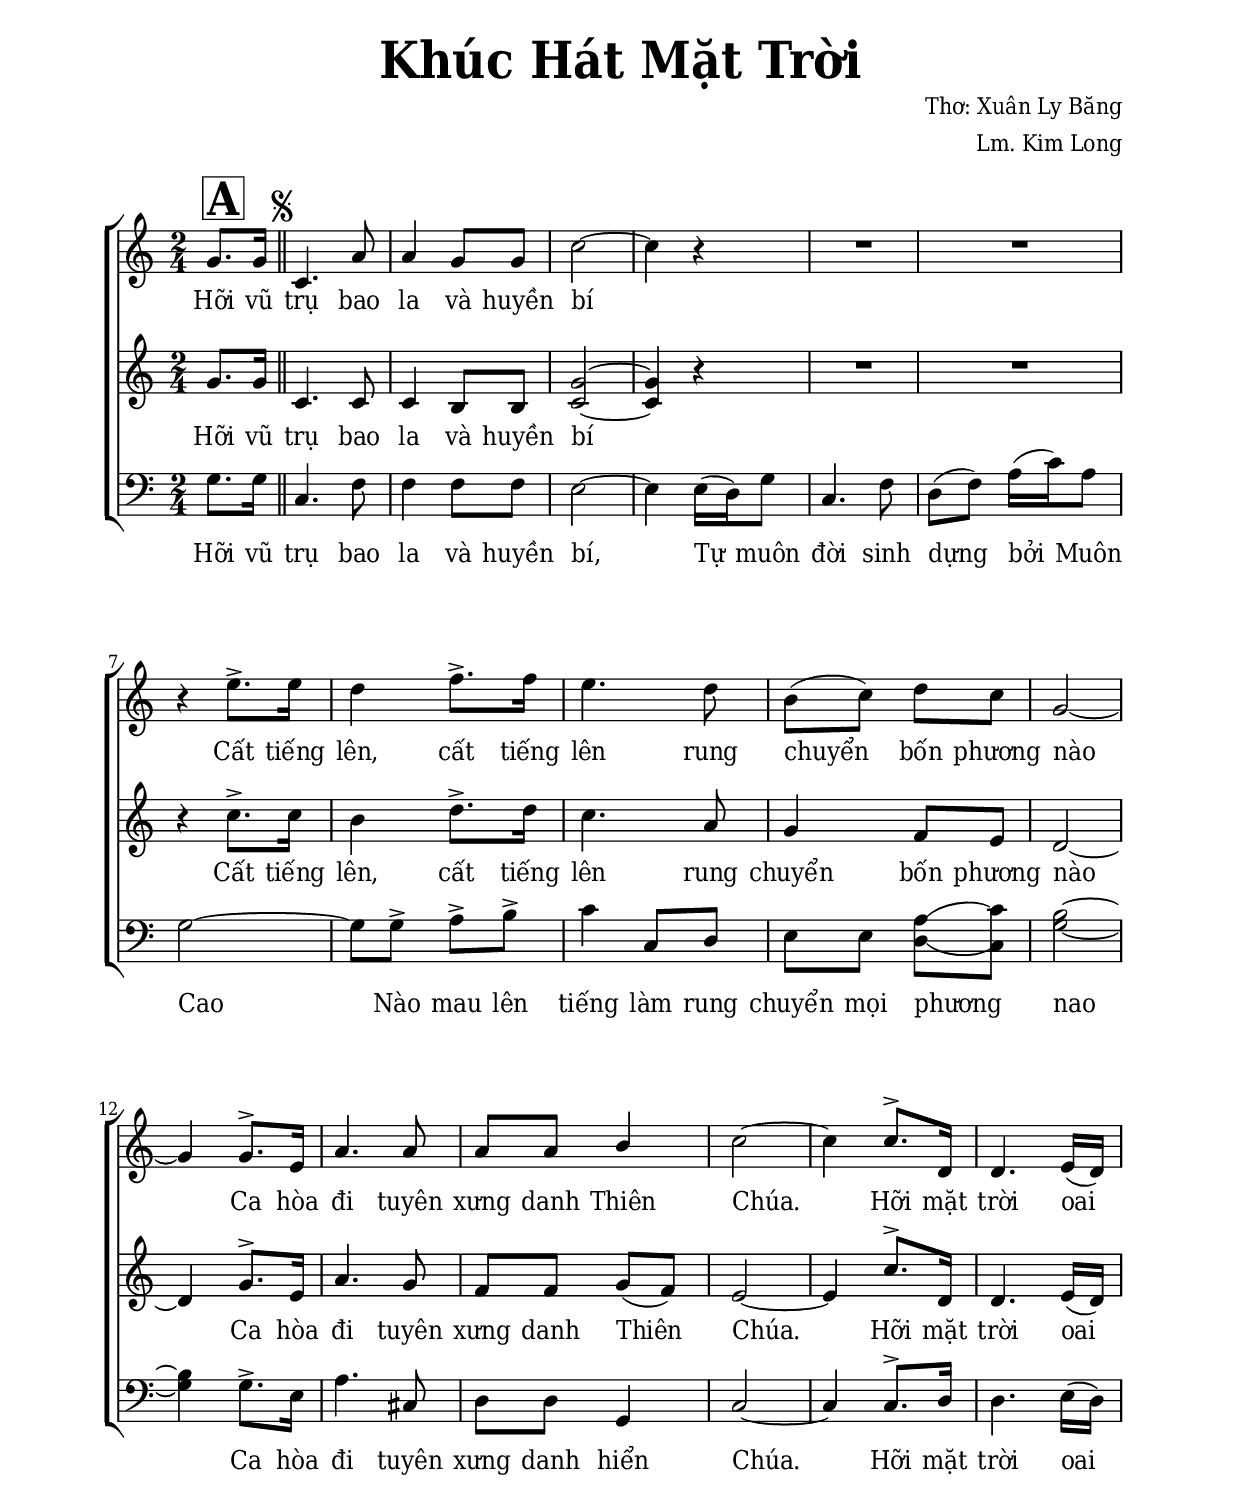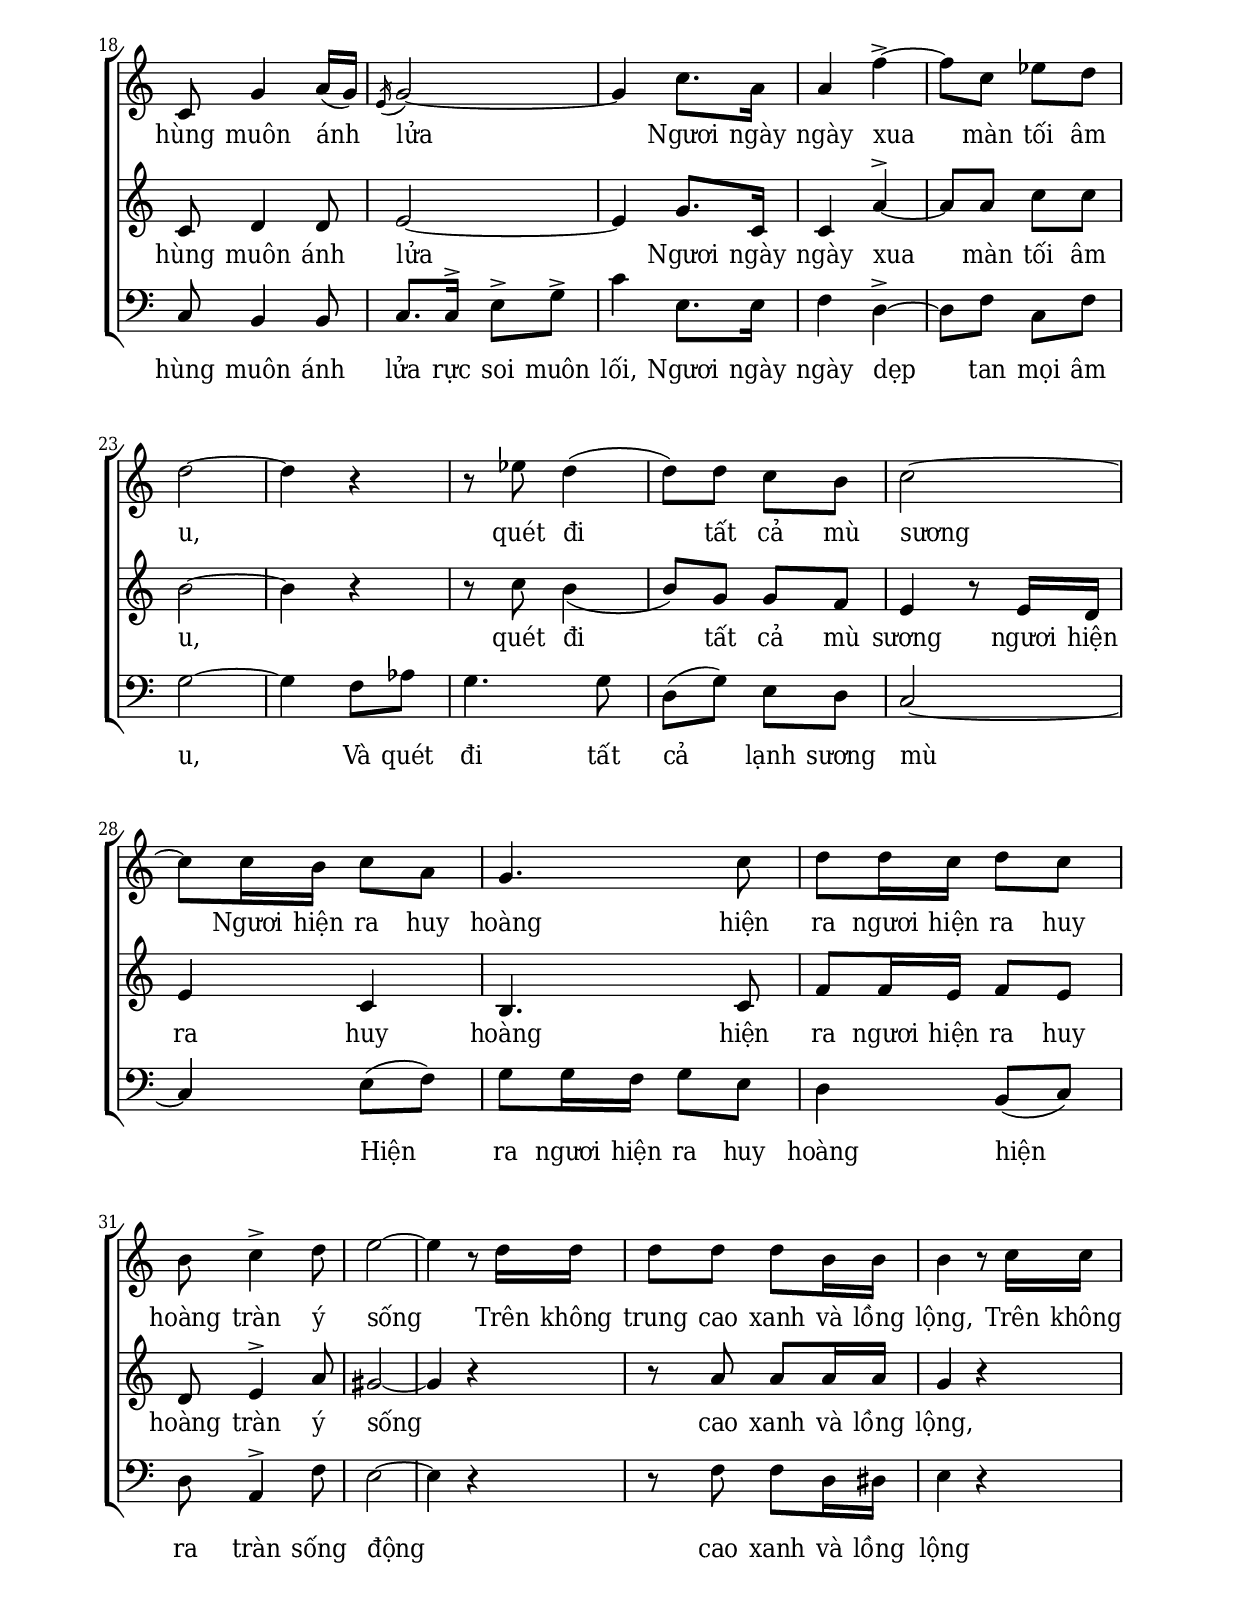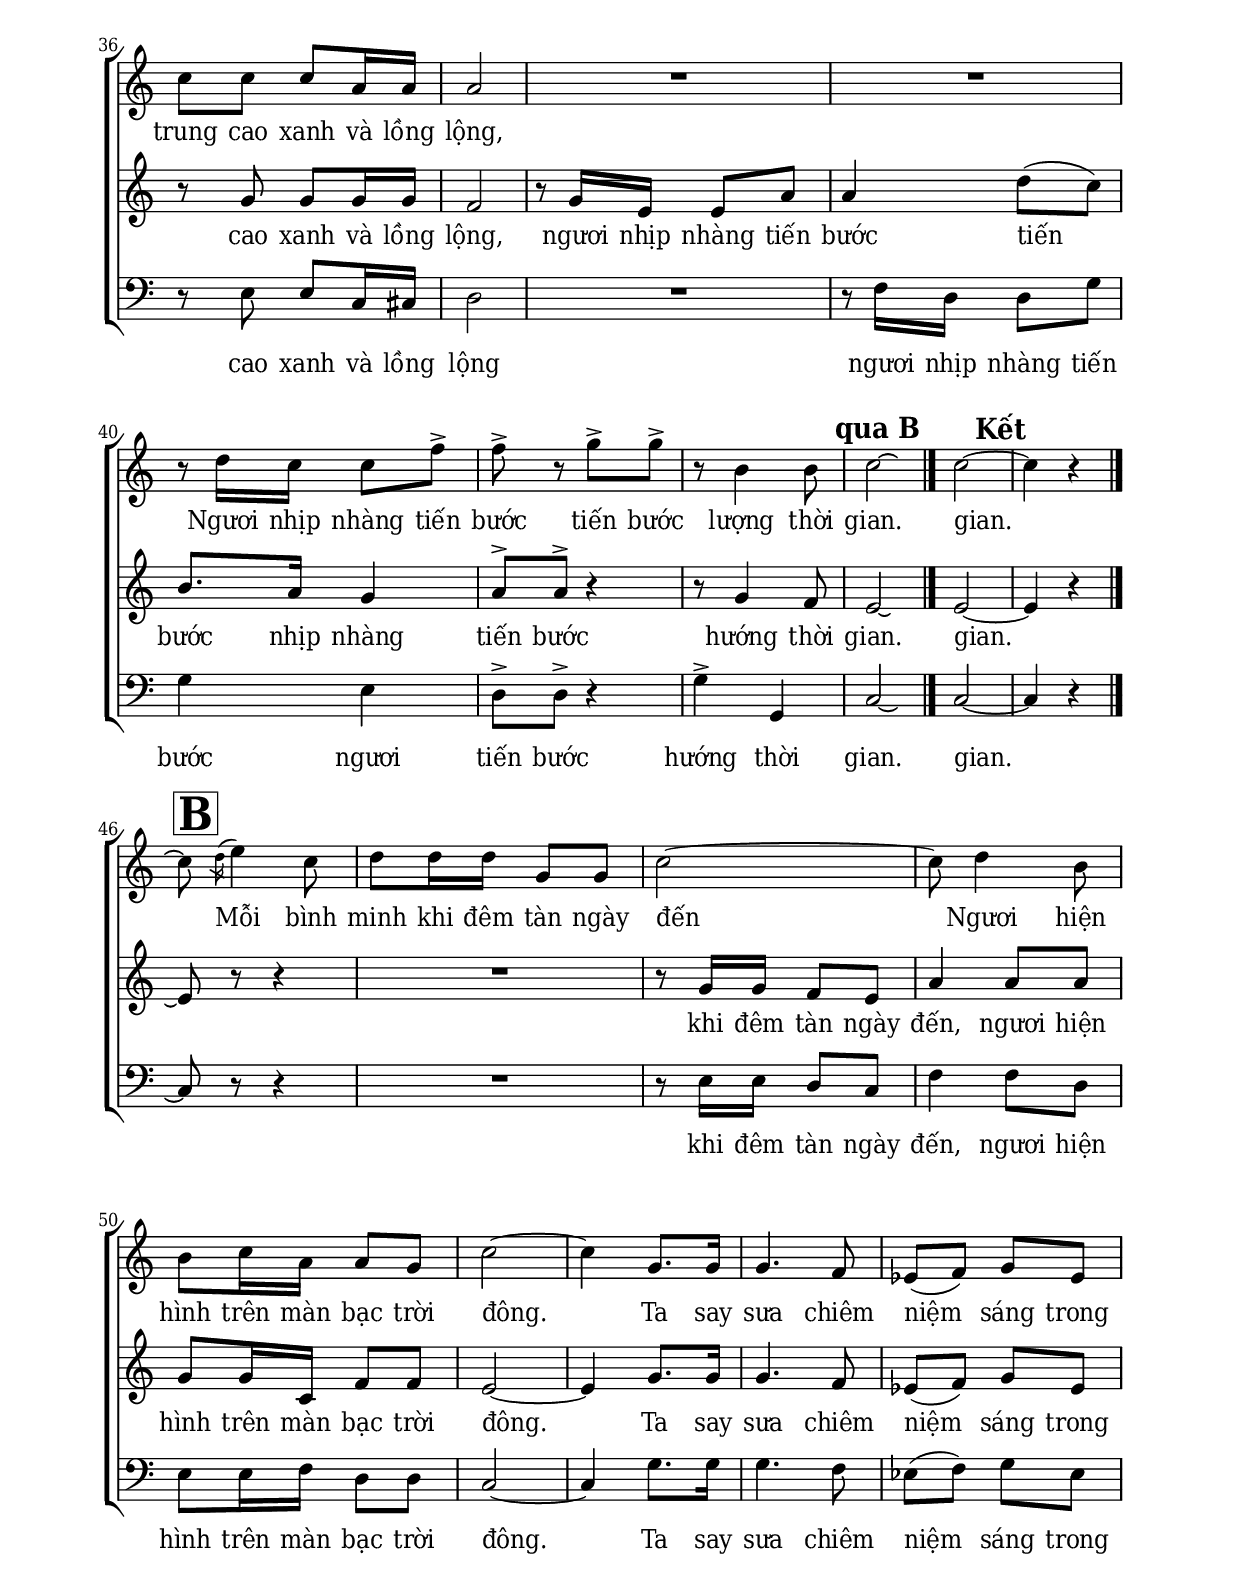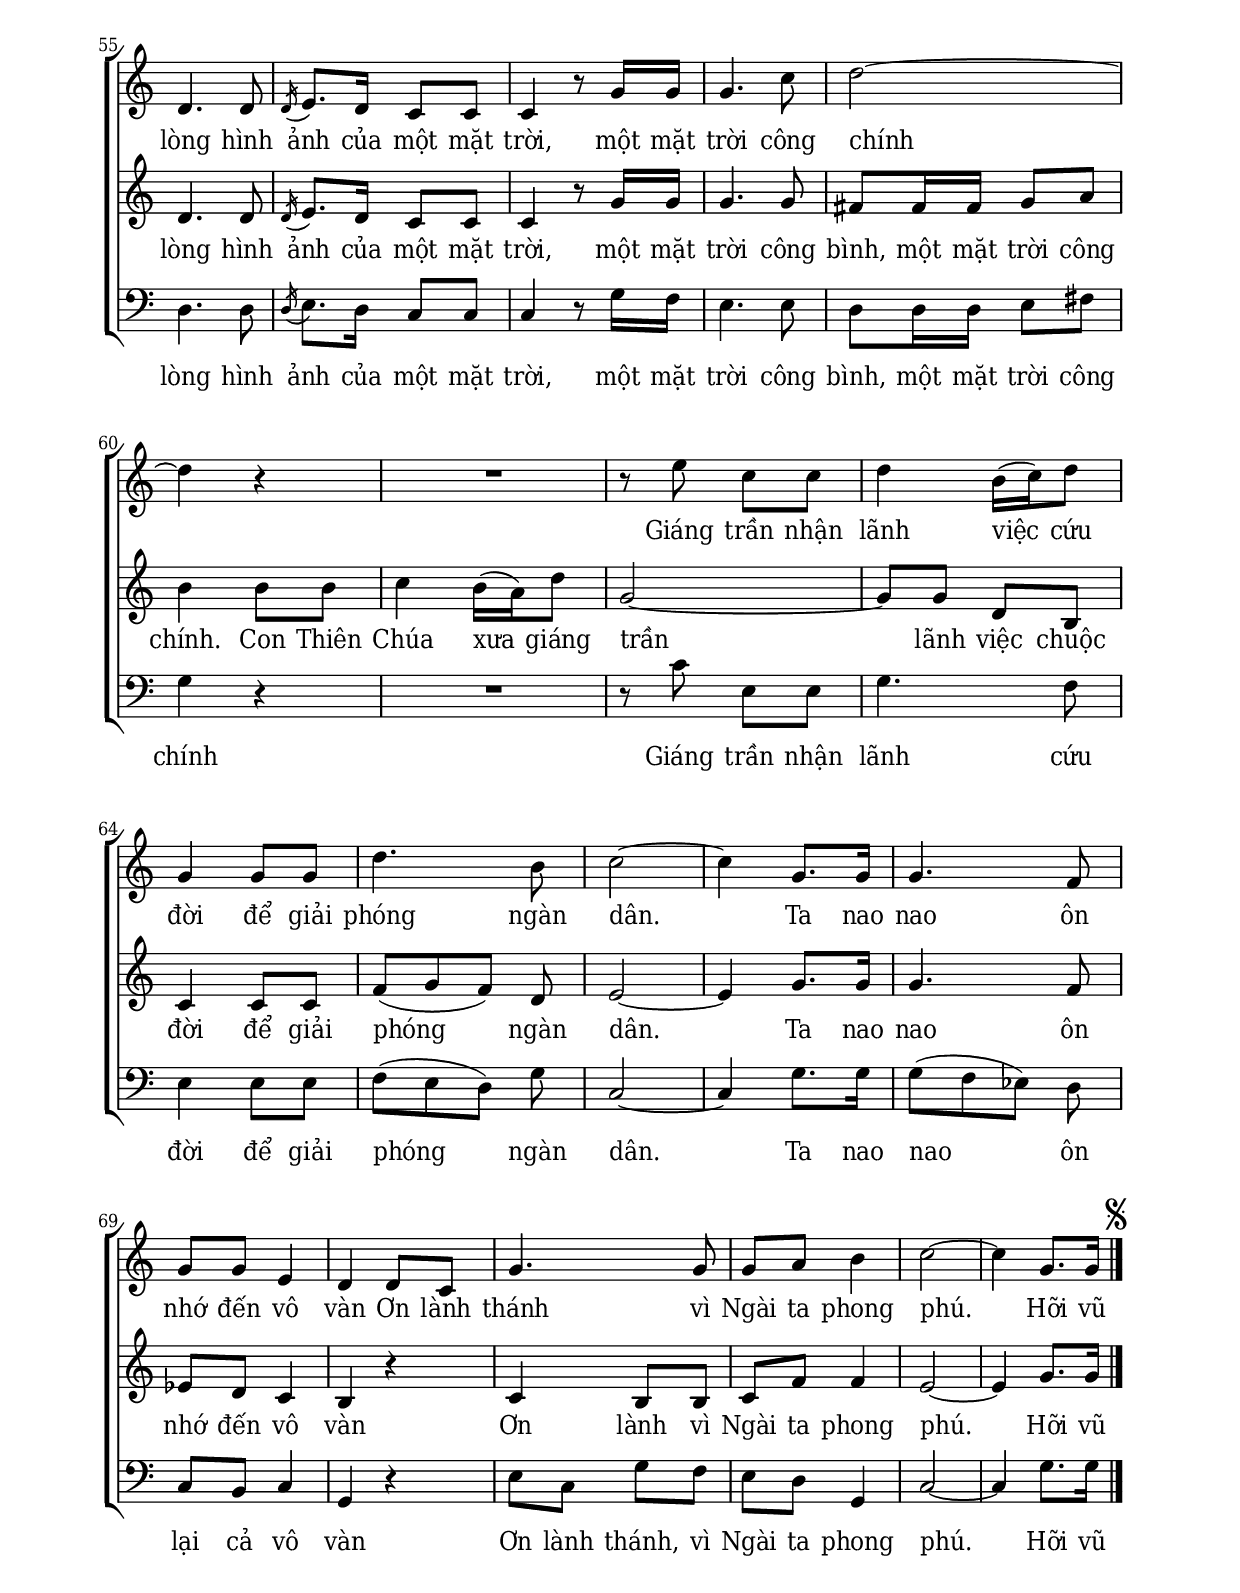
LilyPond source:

% Cài đặt chung\
\version "2.22.1"
\include "english.ly"

\header {
  title = \markup { \fontsize #3 "Khúc Hát Mặt Trời" }
  composer = "Thơ: Xuân Ly Băng"
  arranger = "Lm. Kim Long"
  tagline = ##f
}

% Nhạc phiên khúc
nhacPhienKhucSop = \relative c'' {
  \partial 4
  <>^\markup { \raise #1 \fontsize #6 \box \bold A }
  g8. g16 \bar "||"
  \once \override Score.RehearsalMark.font-size = #0.1
  \mark \markup { \musicglyph #"scripts.segno" }
  c,4. a'8 |
  a4 g8 g |
  c2 ~ |
  c4 r |
  R2
  R
  r4 e8. ^> e16 |
  d4 f8. ^> f16 |
  e4. d8 |
  b (c) d c |
  g2 ~ |
  g4 g8. ^> e16 |
  a4. a8 |
  a a \once \stemUp b4 |
  c2 ~ |
  c4 c8. ^> d,16 |
  d4. e16 (d) |
  c8 g'4
  a16 (g) |
  \slashedGrace {e16 (} g2) ~ |
  g4 c8. a16 |
  a4 f' ^> ~ |
  f8 c ef d |
  d2 ~ |
  d4 r |
  r8 ef8 d4 ^( |
  d8) d c b |
  c2 ^~ |
  c8 c16 b c8 a |
  g4. c8 |
  d d16 c d8 c |
  b c4 ^> d8 |
  e2 ~ |
  e4 r8 |
  d16 d |
  d8 d d b16 b |
  b4 r8 |
  c16 c |
  c8 c c a16 a |
  a2 |
  R2*2
  r8 d16
  c c8 f ^> |
  f ^> r g ^>
  g ^> |
  r b,4 b8 |
  c2 \tweak extra-offset #'(2.5 . 0) \repeatTie
  \tweak extra-offset #'(-3 . 0)
  ^\markup { \fontsize #2 \bold "qua B" }
  \bar "|."
 
  c2
  \tweak extra-offset #'(2 . 0.5)
  ^\markup { \fontsize #2 \bold "Kết" }
  ~ |
  c4 r \bar "|." \break
  
  <>^\markup { \raise #1 \fontsize #6 \box \bold B }
  c8 \repeatTie
  %^\tweak control-points #'((-2 . 3) (-1 . 3.1) (0 . 3.2) (1 . 2.4)) ( <> )
  \slashedGrace { \once \stemDown d16 ^(} e4
  ) c8 |
  d d16 d g,8 g |
  c2 ^~ |
  c8 d4 b8 |
  b c16 a a8 g |
  c2 ~ |
  c4 g8. g16 g4. f8 |
  ef8 (f) g ef |
  d4. d8 |
  \slashedGrace { d16 ( } e8.) d16 c8 c |
  c4 r8 g'16 g |
  g4. c8 |
  d2 ~ |
  d4 r |
  R2
  r8 e c c |
  d4 b16 (c) d8 |
  g,4 g8 g |
  d'4. b8 |
  c2 ~ |
  c4 g8. g16 |
  g4. f8 |
  g g e4 |
  d d8 c |
  g'4. g8 |
  g a b4 |
  c2 ~ |
  c4
  \stemNeutral
  g8. g16
  \once \override Score.RehearsalMark.font-size = #0.1
  \mark \markup { \musicglyph #"scripts.segno" }
  \bar "|."
}

nhacPhienKhucAlto = \relative c'' {
  \partial 4 g8. g16 |
  c,4. c8 |
  c4 b8 b |
  <g' c,>2 ~ |
  <g c,>4 r |
  R2
  R
  r4 c8. ^> c16 |
  b4 d8. ^> d16 |
  c4. a8 |
  g4 f8 e |
  d2 ~ |
  d4 g8. ^> e16 |
  a4. g8 |
  f f g (f) |
  e2 ~ |
  e4 c'8. ^> d,16 |
  d4. e16 (d) |
  c8 d4 d8 |
  e2 ~ |
  e4 g8. c,16 |
  c4 a' ^> ~ |
  a8 a c c |
  b2 ~ |
  b4 r |
  r8 c b4 _( |
  b8) g g f |
  e4 r8 e16 d |
  e4 c |
  b4. c8 |
  f8 f16 e f8 e |
  d e4 ^> a8 |
  gs2 ~ |
  gs4 r4 |
  r8 a a a16 a |
  g4 r |
  r8 g g g16 g |
  f2 |
  r8 g16 e e8 a |
  a4 d8 (c) |
  b8. a16 g4 |
  a8 ^> a ^> r4 |
  r8 g4 f8 |
  e2 \tweak extra-offset #'(2.5 . 0) \repeatTie |
  
  e2 ~ |
  e4 r
  
  e8 \repeatTie r r4 |
  R2
  r8
  g16 g f8 e |
  a4 a8 a |
  g g16 c, f8 f |
  e2 ~ |
  e4 g8. g16 g4. f8 |
  ef8 (f) g ef |
  d4. d8 |
  \slashedGrace { d16 ( } e8.) d16 c8 c |
  c4 r8 g'16 g |
  g4. g8 |
  fs fs16 fs g8 a |
  b4 b8 b
  c4 b16 (a) d8 |
  g,2 ~ |
  g8 g d b |
  c4 c8 c |
  f ([g f]) d |
  e2 ~ |
  e4 g8. g16 |
  g4. f8 |
  ef d c4 |
  b r |
  c b8 b |
  c f f4 |
  e2 ~ |
  e4 g8. g16
}

nhacPhienKhucBas = \relative c {
  \partial 4 g'8. g16 |
  c,4. f8 |
  f4 f8 f |
  e2 ~ |
  e4 e16 (d) g8 |
  c,4. f8 |
  d (f) a16 (c) a8 |
  g2 ~ |
  g8 g ^> a ^> b ^> |
  c4 c,8 d |
  e e <a\=1^( d,\=2_(> <c\=1) c,\=2)> |
  <b g>2 ~ |
  <b g>4 g8. ^> e16 |
  a4. cs,8 |
  d d g,4 |
  c2 ~ |
  c4 c8. ^> d16 |
  d4. e16 (d) |
  c8 b4 b8 |
  c8. c16 ^> e8 ^> g ^> |
  c4 e,8. e16 |
  f4 d ^> ~ |
  d8 f c f |
  g2 ~ |
  g4 f8 af |
  g4. g8 |
  d (g) e d |
  c2 ~ |
  c4 e8 (f) |
  g g16 f g8 e |
  d4 b8 (c) |
  d a4 ^> f'8 |
  e2 ~ |
  e4 r |
  r8 f f d16 ds |
  e4 r |
  r8 e e c16 cs |
  d2 |
  R2
  r8 f16 d d8 g |
  g4 e |
  d8 ^> d ^> r4 |
  g4 ^> g, |
  c2 \tweak extra-offset #'(2.5 . 0) \repeatTie
  
  c2 ~ |
  c4 r
  
  c8 \repeatTie r r4 |
  R2
  r8 e16 e d8 c |
  f4 f8 d |
  e e16 f d8 d |
  c2 ~ |
  c4 g'8. g16 |
  g4. f8 |
  ef (f) g ef |
  d4. d8 |
  \slashedGrace { d16 (} e8.) d16 c8 c |
  c4 r8 g'16 f |
  e4. e8 |
  d d16 d e8 fs |
  g4 r |
  R2
  r8 c e, e |
  g4. f8 |
  e4 e8 e |
  f ([e d]) g |
  c,2 ~ |
  c4 g'8. g16 |
  g8 ([f ef]) d |
  c b c4 |
  g r |
  e'8 c g' f |
  e d g,4 |
  c2 ~ |
  c4 g'8. g16
}

% Lời phiên khúc
loiPhienKhucSop = \lyrics {
  Hỡi vũ trụ bao la và huyền bí
  Cất tiếng lên, cất tiếng lên
  rung chuyển bốn phương nào
  Ca hòa đi tuyên xưng danh Thiên Chúa.
  Hỡi mặt trời oai hùng muôn ánh lửa
  Ngươi ngày ngày xua màn tối âm u,
  quét đi tất cả mù sương
  Ngươi hiện ra huy hoàng
  hiện ra
  ngươi hiện ra huy hoàng
  tràn ý sống
  Trên không trung cao xanh và lồng lộng,
  Trên không trung cao xanh và lồng lộng,
  Ngươi nhịp nhàng tiến bước
  tiến bước lượng thời gian.
  
  gian.
  
  _ Mỗi bình minh khi đêm tàn ngày đến
  Ngươi hiện hình trên màn bạc trời đông.
  Ta say sưa chiêm niệm sáng trong lòng
  hình ảnh của một mặt trời,
  một mặt trời công chính
  Giáng trần nhận lãnh việc cứu đời
  để giải phóng ngàn dân.
  Ta nao nao ôn nhớ đến vô vàn
  Ơn lành thánh
  vì Ngài ta phong phú.
  
  Hỡi vũ
}

loiPhienKhucAlto = \lyrics {
  Hỡi vũ trụ bao la và huyền bí
  Cất tiếng lên, cất tiếng lên
  rung chuyển bốn phương nào
  Ca hòa đi tuyên xưng danh Thiên Chúa.
  Hỡi mặt trời oai hùng muôn ánh lửa
  Ngươi ngày ngày xua màn tối âm u,
  quét đi tất cả mù sương
  ngươi hiện ra huy hoàng
  hiện ra
  ngươi hiện ra huy hoàng
  tràn ý sống
  cao xanh và lồng lộng,
  cao xanh và lồng lộng,
  ngươi nhịp nhàng tiến bước
  tiến bước nhịp nhàng tiến bước hướng thời gian.
  
  gian.
  
  _ khi đêm tàn ngày đến,
  ngươi hiện hình trên màn bạc trời đông.
  Ta say sưa chiêm niệm sáng trong lòng
  hình ảnh của một mặt trời,
  một mặt trời công bình,
  một mặt trời công chính.
  Con Thiên Chúa xưa giáng trần
  lãnh việc chuộc đời
  để giải phóng ngàn dân.
  Ta nao nao ôn nhớ đến vô vàn
  Ơn lành 
  vì Ngài ta phong phú.
  
  Hỡi vũ
}

loiPhienKhucBas = \lyrics {
  \override LyricText.extra-offset = #'(0 . -1)
  Hỡi vũ trụ bao la và huyền bí,
  Tự muôn đời sinh dựng bởi Muôn Cao
  Nào mau lên tiếng làm rung chuyển mọi phương nao
  Ca hòa đi tuyên xưng danh hiển Chúa.
  Hỡi mặt trời oai hùng muôn ánh lửa rực soi muôn lối,
  Ngươi ngày ngày dẹp tan mọi âm u,
  Và quét đi tất cả lạnh sương mù
  Hiện ra ngươi hiện ra huy hoàng
  hiện ra tràn sống động
  cao xanh và lồng lộng
  cao xanh và lồng lộng
  ngươi nhịp nhàng tiến bước
  ngươi tiến bước hướng thời gian.
  
  gian.
  
  _ khi đêm tàn ngày đến,
  ngươi hiện hình trên màn bạc trời đông.
  Ta say sưa chiêm niệm sáng trong lòng
  hình ảnh của một mặt trời,
  một mặt trời công bình,
  một mặt trời công chính
  Giáng trần nhận lãnh cứu đời
  để giải phóng ngàn dân.
  Ta nao nao ôn lại cả vô vàn
  Ơn lành thánh, vì Ngài ta phong phú.
  Hỡi vũ
}

% Dàn trang
\paper {
  #(set-paper-size "a4")
  top-margin = 15\mm
  bottom-margin = 20\mm
  left-margin = 20\mm
  right-margin = 20\mm
  indent = #0
  #(define fonts
	 (make-pango-font-tree "Deja Vu Serif Condensed"
	 		       "Deja Vu Serif Condensed"
			       "Deja Vu Serif Condensed"
			       (/ 20 20)))
  print-page-number = ##f
  system-system-spacing = #'((basic-distance . 13)
                             (minimum-distance . 13)
                             (padding . 2))
  score-system-spacing = #'((basic-distance . 13)
                             (minimum-distance . 13)
                             (padding . 2))
  %page-count = 3
}

TongNhip = {
  \key c \major \time 2/4
  \set Timing.beamExceptions = #'()
  \set Timing.baseMoment = #(ly:make-moment 1/4)
}

% Đổi kích thước nốt cho bè phụ
notBePhu =
#(define-music-function (font-size music) (number? ly:music?)
   (for-some-music
     (lambda (m)
       (if (music-is-of-type? m 'rhythmic-event)
           (begin
             (set! (ly:music-property m 'tweaks)
                   (cons `(font-size . ,font-size)
                         (ly:music-property m 'tweaks)))
             #t)
           #f))
     music)
   music)

\score {
  \new ChoirStaff <<
    \new Staff <<
      \new Voice = "beSop" {
        \clef treble \TongNhip \nhacPhienKhucSop
      }
      \new Lyrics \lyricsto "beSop" \loiPhienKhucSop
      >>
    \new Staff <<
      \new Voice = "beAlto" {
        \clef treble \TongNhip \nhacPhienKhucAlto
      }
      \new Lyrics \lyricsto beAlto \loiPhienKhucAlto
    >>
    \new Staff <<
      \new Voice = "beBass" {
        \clef bass \TongNhip \nhacPhienKhucBas
      }
      \new Lyrics \lyricsto beBass \loiPhienKhucBas
    >>
  >>
  \layout {
    %\override Lyrics.LyricText.font-size = #+2
    \override Lyrics.LyricSpace.minimum-distance = #1
  } 
}
